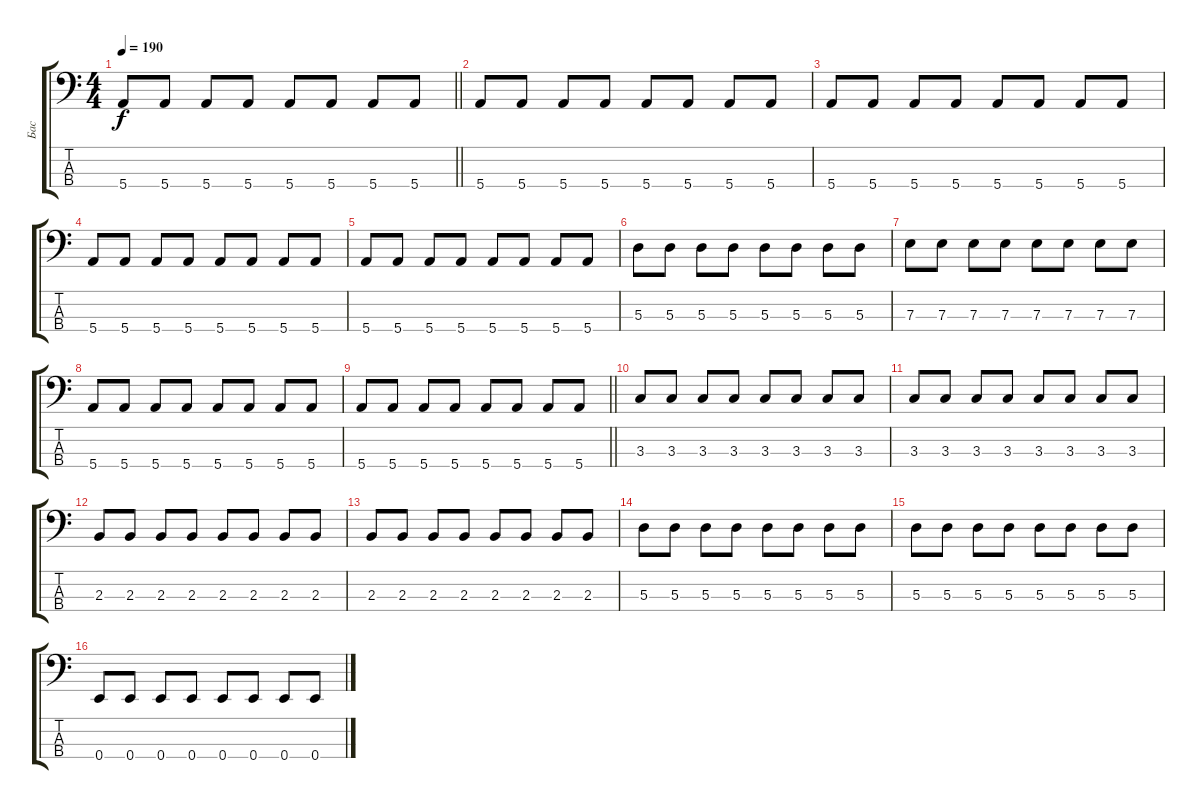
\track ("Бас" "Бас") {instrument electricbassfinger}
\staff {score tabs}
\tuning (G2 D2 A1 E1) {hide}
\ts (4 4)
\tempo 190
\clef f4
\barLineRight lightlight
\ks c
5.4.8{dy f} 5.4.8 5.4.8 5.4.8 5.4.8 5.4.8 5.4.8 5.4.8 |
\section ("" " ")
5.4.8 5.4.8 5.4.8 5.4.8 5.4.8 5.4.8 5.4.8 5.4.8 |
5.4.8 5.4.8 5.4.8 5.4.8 5.4.8 5.4.8 5.4.8 5.4.8 |
5.4.8 5.4.8 5.4.8 5.4.8 5.4.8 5.4.8 5.4.8 5.4.8 |
5.4.8 5.4.8 5.4.8 5.4.8 5.4.8 5.4.8 5.4.8 5.4.8 |
5.3.8 5.3.8 5.3.8 5.3.8 5.3.8 5.3.8 5.3.8 5.3.8 |
7.3.8 7.3.8 7.3.8 7.3.8 7.3.8 7.3.8 7.3.8 7.3.8 |
5.4.8 5.4.8 5.4.8 5.4.8 5.4.8 5.4.8 5.4.8 5.4.8 |
\barLineRight lightlight
5.4.8 5.4.8 5.4.8 5.4.8 5.4.8 5.4.8 5.4.8 5.4.8 |
\section ("" " ")
3.3.8 3.3.8 3.3.8 3.3.8 3.3.8 3.3.8 3.3.8 3.3.8 |
3.3.8 3.3.8 3.3.8 3.3.8 3.3.8 3.3.8 3.3.8 3.3.8 |
2.3.8 2.3.8 2.3.8 2.3.8 2.3.8 2.3.8 2.3.8 2.3.8 |
2.3.8 2.3.8 2.3.8 2.3.8 2.3.8 2.3.8 2.3.8 2.3.8 |
5.3.8 5.3.8 5.3.8 5.3.8 5.3.8 5.3.8 5.3.8 5.3.8 |
5.3.8 5.3.8 5.3.8 5.3.8 5.3.8 5.3.8 5.3.8 5.3.8 |
0.4.8 0.4.8 0.4.8 0.4.8 0.4.8 0.4.8 0.4.8 0.4.8
